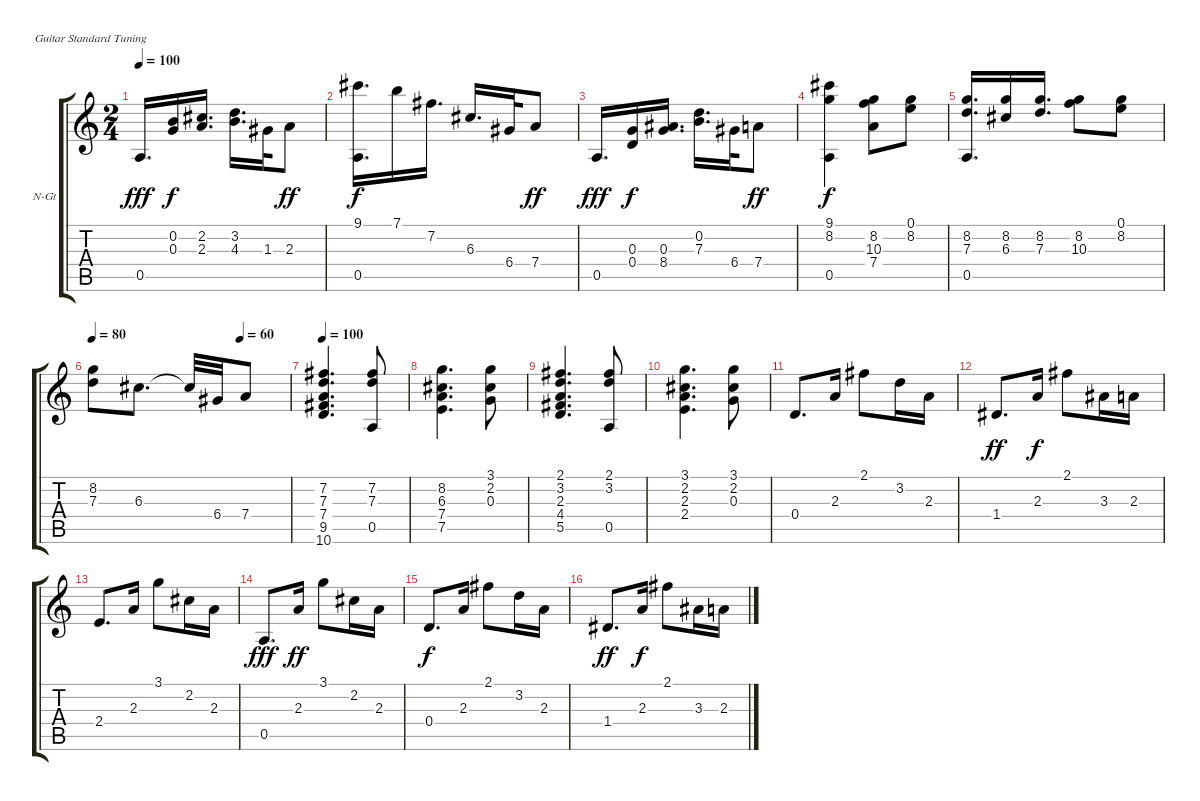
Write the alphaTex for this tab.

\bracketExtendMode groupsimilarinstruments
\firstSystemTrackNameOrientation horizontal
\otherSystemsTrackNameOrientation horizontal
\track ("2nd guitar" "N-Gt") {instrument acousticguitarnylon}
\staff {score tabs}
\tuning (E4 B3 G3 D3 A2 E2)
\ts (2 4)
\tempo 100
\clef g2
\ks c
0.5.16{d dy fff} (0.2 0.3).16{dy f} (2.2 2.3).16{d} (3.2 4.3).16{d} 1.3.32 2.3.8{dy ff} |
(9.1 0.5).16{d dy f} 7.1.16 7.2.16{d} 6.3.16{d} 6.4.32 7.4.8{dy ff} |
0.5.16{d dy fff} (0.3 0.4).16{dy f} (0.3 8.4).16{d} (0.2 7.3).16{d} 6.4.32 7.4.8{dy ff} |
(9.1 8.2 0.5).4{dy f} (8.2 10.3 7.4).8 (0.1 8.2).8 |
(8.2 7.3 0.5).16{d} (8.2 6.3).16 (8.2 7.3).16{d} (8.2 10.3).8 (0.1 8.2).8 |
\tempo 80
\tempo (60 0.75)
(8.2 7.3).8 6.3.8{d} 6.3{t}.32 6.4.32 7.4.8 |
\tempo 100
(7.2 7.3 7.4 9.5 10.6).4{d} (7.2 7.3 0.5).8 |
(8.2 6.3 7.4 7.5).4{d} (3.1 2.2 0.3).8 |
(2.1 3.2 2.3 4.4 5.5).4{d} (2.1 3.2 0.5).8 |
(3.1 2.2 2.3 2.4).4{d} (3.1 2.2 0.3).8 |
0.4.8{d} 2.3.16 2.1.8 3.2.16 2.3.16 |
1.4.8{d dy ff} 2.3.16{dy f} 2.1.8 3.3.16 2.3.16 |
2.4.8{d} 2.3.16 3.1.8 2.2.16 2.3.16 |
0.5.8{d dy fff} 2.3.16{dy ff} 3.1.8 2.2.16 2.3.16 |
0.4.8{d dy f} 2.3.16 2.1.8 3.2.16 2.3.16 |
1.4.8{d dy ff} 2.3.16{dy f} 2.1.8 3.3.16 2.3.16
